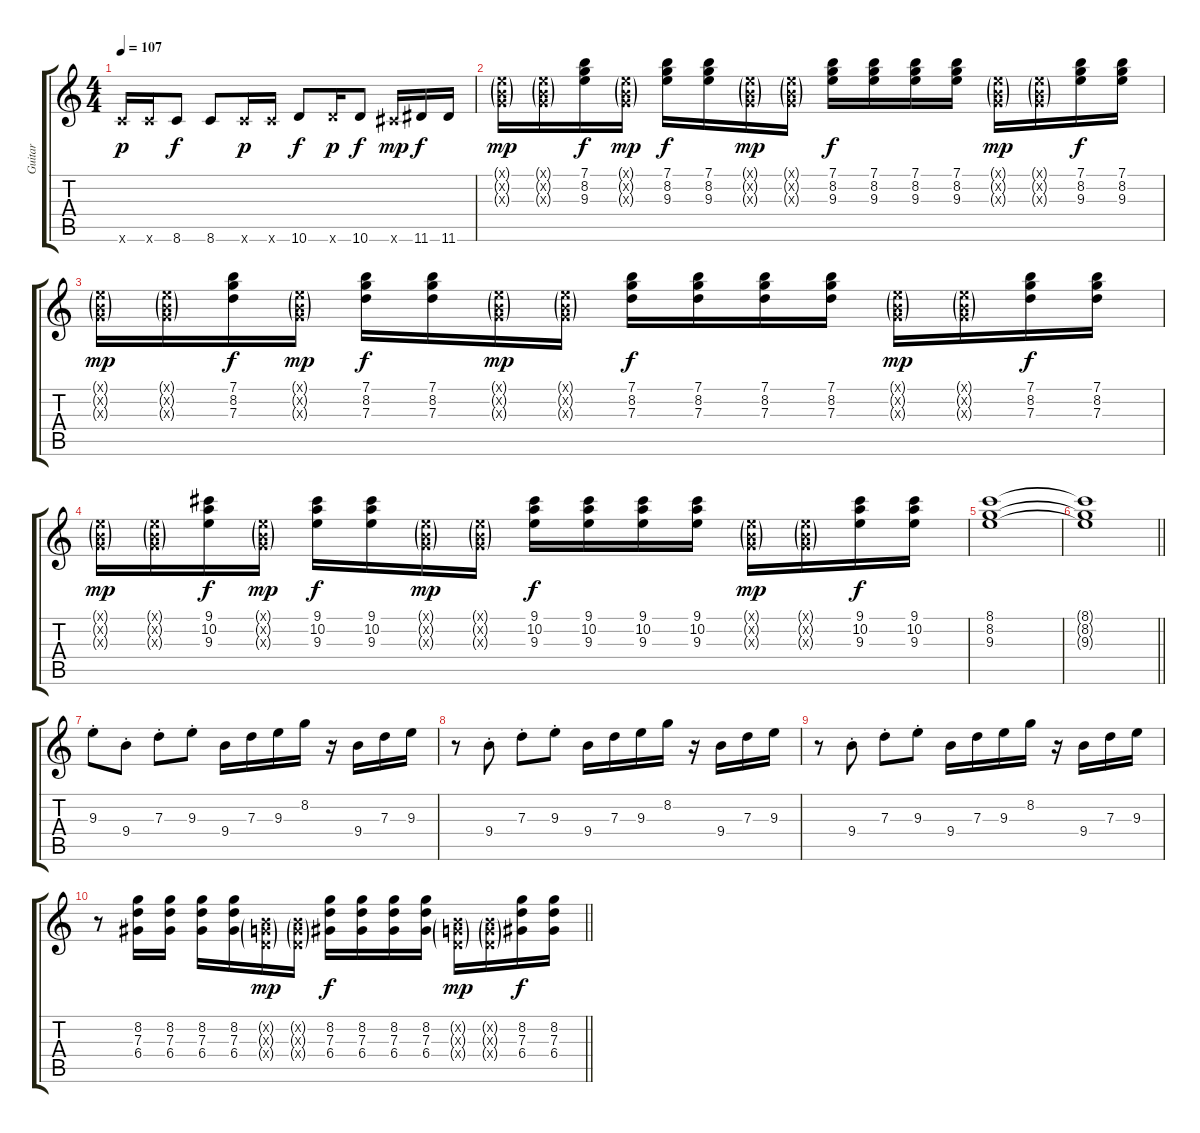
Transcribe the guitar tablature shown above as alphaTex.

\track ("Guitar" "Guitar") {instrument electricguitarmuted}
\staff {score tabs}
\tuning (E4 B3 G3 D3 A2 E2) {hide}
\ts (4 4)
\tempo 107
\clef g2
\ks c
8.6{x}.16{dy p} 8.6{x}.16 8.6.8{dy f} 8.6.8 8.6{x}.16{dy p} 8.6{x}.16 10.6.8{dy f} 10.6{x}.16{dy p} 10.6.8{dy f} 9.6{x}.16{dy mp} 11.6.16{dy f} 11.6.16 |
(0.1{g x} 0.2{g x} 0.3{g x}).16{dy mp instrument electricguitarmuted} (0.1{g x} 0.2{g x} 0.3{g x}).16 (7.1 8.2 9.3).16{dy f} (0.1{g x} 0.2{g x} 0.3{g x}).16{dy mp} (7.1 8.2 9.3).16{dy f} (7.1 8.2 9.3).16 (0.1{g x} 0.2{g x} 0.3{g x}).16{dy mp} (0.1{g x} 0.2{g x} 0.3{g x}).16 (7.1 8.2 9.3).16{dy f} (7.1 8.2 9.3).16 (7.1 8.2 9.3).16 (7.1 8.2 9.3).16 (0.1{g x} 0.2{g x} 0.3{g x}).16{dy mp} (0.1{g x} 0.2{g x} 0.3{g x}).16 (7.1 8.2 9.3).16{dy f} (7.1 8.2 9.3).16 |
(0.1{g x} 0.2{g x} 0.3{g x}).16{dy mp} (0.1{g x} 0.2{g x} 0.3{g x}).16 (7.1 8.2 7.3).16{dy f} (0.1{g x} 0.2{g x} 0.3{g x}).16{dy mp} (7.1 8.2 7.3).16{dy f} (7.1 8.2 7.3).16 (0.1{g x} 0.2{g x} 0.3{g x}).16{dy mp} (0.1{g x} 0.2{g x} 0.3{g x}).16 (7.1 8.2 7.3).16{dy f} (7.1 8.2 7.3).16 (7.1 8.2 7.3).16 (7.1 8.2 7.3).16 (0.1{g x} 0.2{g x} 0.3{g x}).16{dy mp} (0.1{g x} 0.2{g x} 0.3{g x}).16 (7.1 8.2 7.3).16{dy f} (7.1 8.2 7.3).16 |
(0.1{g x} 0.2{g x} 0.3{g x}).16{dy mp} (0.1{g x} 0.2{g x} 0.3{g x}).16 (9.1 10.2 9.3).16{dy f} (0.1{g x} 0.2{g x} 0.3{g x}).16{dy mp} (9.1 10.2 9.3).16{dy f} (9.1 10.2 9.3).16 (0.1{g x} 0.2{g x} 0.3{g x}).16{dy mp} (0.1{g x} 0.2{g x} 0.3{g x}).16 (9.1 10.2 9.3).16{dy f} (9.1 10.2 9.3).16 (9.1 10.2 9.3).16 (9.1 10.2 9.3).16 (0.1{g x} 0.2{g x} 0.3{g x}).16{dy mp} (0.1{g x} 0.2{g x} 0.3{g x}).16 (9.1 10.2 9.3).16{dy f} (9.1 10.2 9.3).16 |
(8.1 8.2 9.3).1 |
\barLineRight lightlight
(8.1{t} 8.2{t} 9.3{t}).1 |
9.3{st}.8{instrument overdrivenguitar} 9.4{st}.8 7.3{st}.8 9.3{st}.8 9.4.16 7.3.16 9.3.16 8.2.16 r.16 9.4.16 7.3.16 9.3.16 |
r.8 9.4{st}.8 7.3{st}.8 9.3{st}.8 9.4.16 7.3.16 9.3.16 8.2.16 r.16 9.4.16 7.3.16 9.3.16 |
r.8 9.4{st}.8 7.3{st}.8 9.3{st}.8 9.4.16 7.3.16 9.3.16 8.2.16 r.16 9.4.16 7.3.16 9.3.16 |
\barLineRight lightlight
r.8 (8.2 7.3 6.4).16 (8.2 7.3 6.4).16 (8.2 7.3 6.4).16 (8.2 7.3 6.4).16 (0.2{g x} 0.3{g x} 0.4{g x}).16{dy mp} (0.2{g x} 0.3{g x} 0.4{g x}).16 (8.2 7.3 6.4).16{dy f} (8.2 7.3 6.4).16 (8.2 7.3 6.4).16 (8.2 7.3 6.4).16 (0.2{g x} 0.3{g x} 0.4{g x}).16{dy mp} (0.2{g x} 0.3{g x} 0.4{g x}).16 (8.2 7.3 6.4).16{dy f} (8.2 7.3 6.4).16
